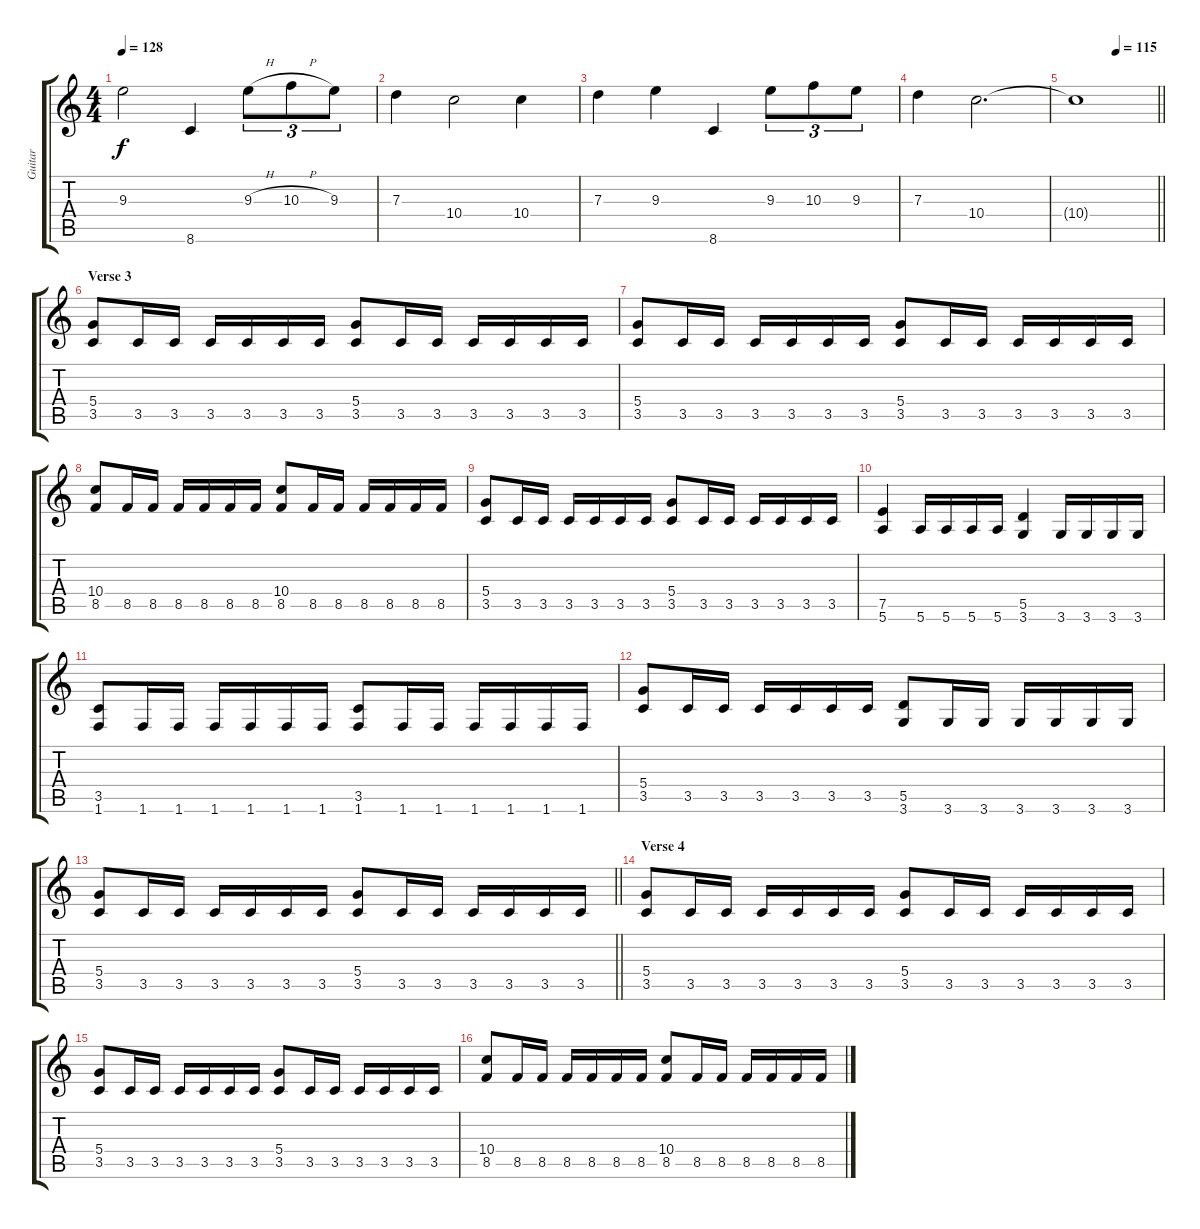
\track ("Guitar" "Guitar") {instrument overdrivenguitar}
\staff {score tabs}
\tuning (E4 B3 G3 D3 A2 E2) {hide}
\ts (4 4)
\tempo 128
\clef g2
\ks c
9.3.2{dy f} 8.6.4 9.3{h}.8{tu (3 2)} 10.3{h}.8{tu (3 2)} 9.3.8{tu (3 2)} |
7.3.4 10.4.2 10.4.4 |
7.3.4 9.3.4 8.6.4 9.3.8{tu (3 2)} 10.3.8{tu (3 2)} 9.3.8{tu (3 2)} |
7.3.4 10.4.2{d} |
\tempo (115 0.5)
\barLineRight lightlight
10.4{t}.1 |
\section ("" "Verse 3")
(5.4 3.5).8{balance 4} 3.5.16 3.5.16 3.5.16 3.5.16 3.5.16 3.5.16 (5.4 3.5).8 3.5.16 3.5.16 3.5.16 3.5.16 3.5.16 3.5.16 |
(5.4 3.5).8 3.5.16 3.5.16 3.5.16 3.5.16 3.5.16 3.5.16 (5.4 3.5).8 3.5.16 3.5.16 3.5.16 3.5.16 3.5.16 3.5.16 |
(10.4 8.5).8 8.5.16 8.5.16 8.5.16 8.5.16 8.5.16 8.5.16 (10.4 8.5).8 8.5.16 8.5.16 8.5.16 8.5.16 8.5.16 8.5.16 |
(5.4 3.5).8 3.5.16 3.5.16 3.5.16 3.5.16 3.5.16 3.5.16 (5.4 3.5).8 3.5.16 3.5.16 3.5.16 3.5.16 3.5.16 3.5.16 |
(7.5 5.6).4 5.6.16 5.6.16 5.6.16 5.6.16 (5.5 3.6).4 3.6.16 3.6.16 3.6.16 3.6.16 |
(3.5 1.6).8 1.6.16 1.6.16 1.6.16 1.6.16 1.6.16 1.6.16 (3.5 1.6).8 1.6.16 1.6.16 1.6.16 1.6.16 1.6.16 1.6.16 |
(5.4 3.5).8 3.5.16 3.5.16 3.5.16 3.5.16 3.5.16 3.5.16 (5.5 3.6).8 3.6.16 3.6.16 3.6.16 3.6.16 3.6.16 3.6.16 |
\barLineRight lightlight
(5.4 3.5).8 3.5.16 3.5.16 3.5.16 3.5.16 3.5.16 3.5.16 (5.4 3.5).8 3.5.16 3.5.16 3.5.16 3.5.16 3.5.16 3.5.16 |
\section ("" "Verse 4")
(5.4 3.5).8 3.5.16 3.5.16 3.5.16 3.5.16 3.5.16 3.5.16 (5.4 3.5).8 3.5.16 3.5.16 3.5.16 3.5.16 3.5.16 3.5.16 |
(5.4 3.5).8 3.5.16 3.5.16 3.5.16 3.5.16 3.5.16 3.5.16 (5.4 3.5).8 3.5.16 3.5.16 3.5.16 3.5.16 3.5.16 3.5.16 |
(10.4 8.5).8 8.5.16 8.5.16 8.5.16 8.5.16 8.5.16 8.5.16 (10.4 8.5).8 8.5.16 8.5.16 8.5.16 8.5.16 8.5.16 8.5.16
